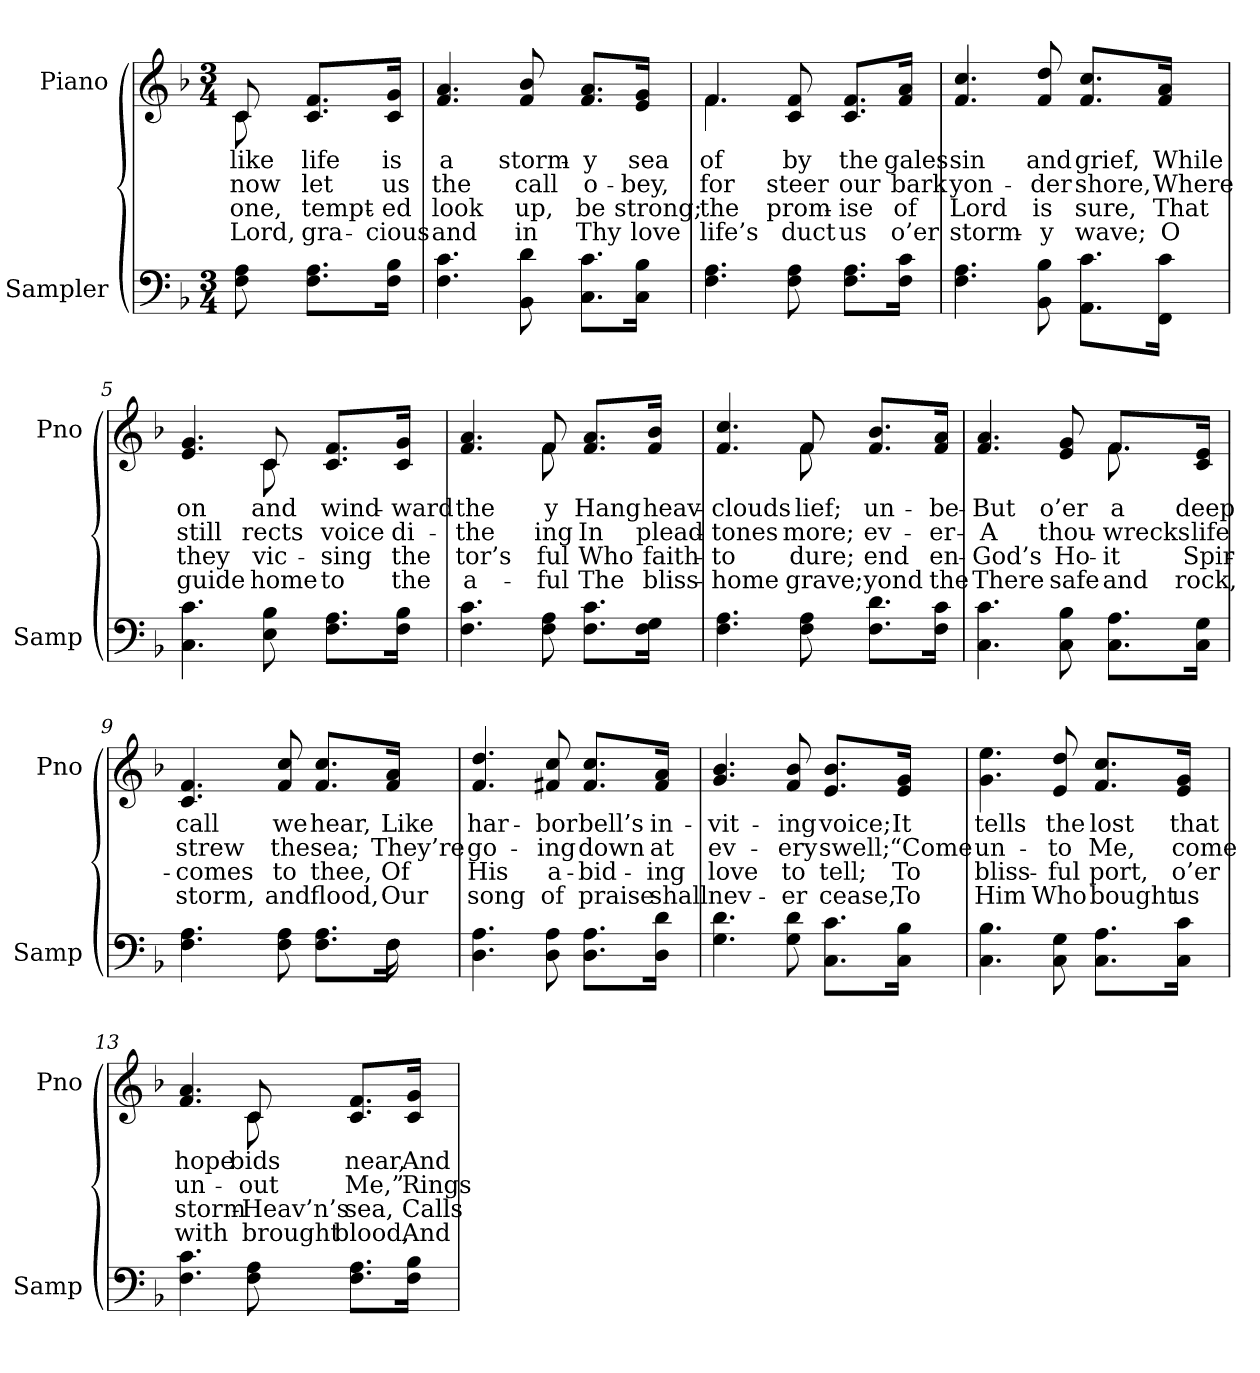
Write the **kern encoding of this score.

**kern	**text	**kern	**text	**text	**text	**text
*part2	*part2	*part1	*part1	*part1	*part1	*part1
*staff2	*staff2	*staff1	*staff1	*staff1	*staff1	*staff1
*I"Sampler	*	*I"Piano	*	*	*	*
*I'Samp	*	*I'Pno	*	*	*	*
*clefF4	*	*clefG2	*	*	*	*
*k[b-]	*	*k[b-]	*	*	*	*
*F:	*	*F:	*	*	*	*
*M3/4	*	*M3/4	*	*	*	*
=1	=1	=1	=1	=1	=1	=1
*	*	*^	*	*	*	*
8F 8A	.	8c/	8c	like	now	one,	Lord,
8.F\ 8.A\L	.	8.c/ 8.f/L	4ryy	life	let	tempt-	gra-
16F\ 16B-\Jk	.	16c/ 16g/Jk	.	is	us	-ed	-cious
*	*	*v	*v	*	*	*	*
=2	=2	=2	=2	=2	=2	=2
4.F 4.c	.	4.f 4.a	a	the	look	and
8BB- 8d	.	8f 8b-	storm-	call	up,	in
8.C\ 8.c\L	.	8.f/ 8.a/L	-y	o-	be	Thy
16C\ 16B-\Jk	.	16e/ 16g/Jk	sea	-bey,	strong;	love
=3	=3	=3	=3	=3	=3	=3
*	*	*^	*	*	*	*
4.F 4.A	.	4.f/	4.f	of	for	the	life’s
8F 8A	.	8c 8f	4.ryy	by	steer	prom-	-duct
8.F\ 8.A\L	.	8.c/ 8.f/L	.	the	our	-ise	us
16F\ 16c\Jk	.	16f/ 16a/Jk	.	gales	bark	of	o’er
*	*	*v	*v	*	*	*	*
=4	=4	=4	=4	=4	=4	=4
4.F 4.A	.	4.f 4.cc	sin	yon-	Lord	storm-
8BB- 8B-	.	8f 8dd	and	-der	is	-y
8.AA\ 8.c\L	.	8.f/ 8.cc/L	grief,	shore,	sure,	wave;
16FF\ 16c\Jk	.	16f/ 16a/Jk	While	Where	That	O
=5	=5	=5	=5	=5	=5	=5
*	*	*^	*	*	*	*
4.C 4.c	.	4.e 4.g	4.ryy	on	still	they	guide
8E 8B-	.	8c/	8c	and	-rects	vic-	home
8.F\ 8.A\L	.	8.c/ 8.f/L	4ryy	wind-	voice	sing	to
16F\ 16B-\Jk	.	16c/ 16g/Jk	.	-ward	di-	the	the
=6	=6	=6	=6	=6	=6	=6	=6
4.F 4.c	.	4.f 4.a	4.ryy	the	the	-tor’s	a-
8F 8A	.	8f/	8f	-y	-ing	-ful	-ful
8.F\ 8.c\L	.	8.f/ 8.a/L	4ryy	Hang	In	Who	The
16F\ 16G\Jk	.	16f/ 16b-/Jk	.	heav-	plead-	faith-	bliss-
=7	=7	=7	=7	=7	=7	=7	=7
4.F 4.A	.	4.f 4.cc	4.ryy	clouds	tones	to	home
8F 8A	.	8f/	8f	-lief;	-more;	-dure;	grave;
8.F\ 8.d\L	.	8.f/ 8.b-/L	4ryy	un-	-ev-	end	-yond
16F\ 16c\Jk	.	16f/ 16a/Jk	.	-be-	-er-	en-	the
=8	=8	=8	=8	=8	=8	=8	=8
4.C 4.c	.	4.f 4.a	2ryy	But	A	God’s	There
8C 8B-	.	8e 8g	.	o’er	thou-	Ho-	safe
8.C\ 8.A\L	.	8.f/L	8.f	a	wrecks	-it	and
16C\ 16G\Jk	.	16c/ 16e/Jk	16ryy	deep	life	Spir-	rock,
*	*	*v	*v	*	*	*	*
=9	=9	=9	=9	=9	=9	=9
*^	*	*	*	*	*	*
4.F 4.A	8.ryy	.	4.c 4.f	call	strew	comes	storm,
*v	*v	*	*	*	*	*	*
8F 8A	.	8f 8cc	we	the	to	and
8.F\ 8.A\L	.	8.f/ 8.cc/L	hear,	sea;	thee,	flood,
*^	*	*	*	*	*	*
16F\Jk	16F	.	16f/ 16a/Jk	Like	They’re	Of	Our
*v	*v	*	*	*	*	*	*
=10	=10	=10	=10	=10	=10	=10
4.D 4.A	.	4.f 4.dd	har-	go-	His	song
8D 8A	.	8f#X 8cc	-bor	-ing	a-	of
8.D\ 8.A\L	.	8.f#/ 8.cc/L	bell’s	down	-bid-	praise
16D\ 16d\Jk	.	16f#/ 16a/Jk	in-	at	-ing	shall
=11	=11	=11	=11	=11	=11	=11
4.G 4.d	.	4.g 4.b-	-vit-	ev-	love	nev-
8G 8d	.	8f 8b-	-ing	-ery	to	-er
8.C\ 8.c\L	.	8.e/ 8.b-/L	voice;	swell;	tell;	cease,
16C\ 16B-\Jk	.	16e/ 16g/Jk	It	“Come	To	To
=12	=12	=12	=12	=12	=12	=12
4.C 4.B-	.	4.g 4.ee	tells	un-	bliss-	Him
8C 8G	.	8e 8dd	the	-to	-ful	Who
8.C\ 8.A\L	.	8.f/ 8.cc/L	lost	Me,	port,	bought
16C\ 16c\Jk	.	16e/ 16g/Jk	that	come	o’er	us
=13	=13	=13	=13	=13	=13	=13
*	*	*^	*	*	*	*
4.F 4.c	.	4.f 4.a	4.ryy	hope	un-	storm-	with
8F 8A	.	8c/	8c	bids	out	Heav’n’s	brought
8.F\ 8.A\L	.	8.c/ 8.f/L	4ryy	near,	Me,”	sea,	blood,
16F\ 16B-\Jk	.	16c/ 16g/Jk	.	And	Rings	Calls	And
*	*	*v	*v	*	*	*	*
=	=	=	=	=	=	=
*-	*-	*-	*-	*-	*-	*-
